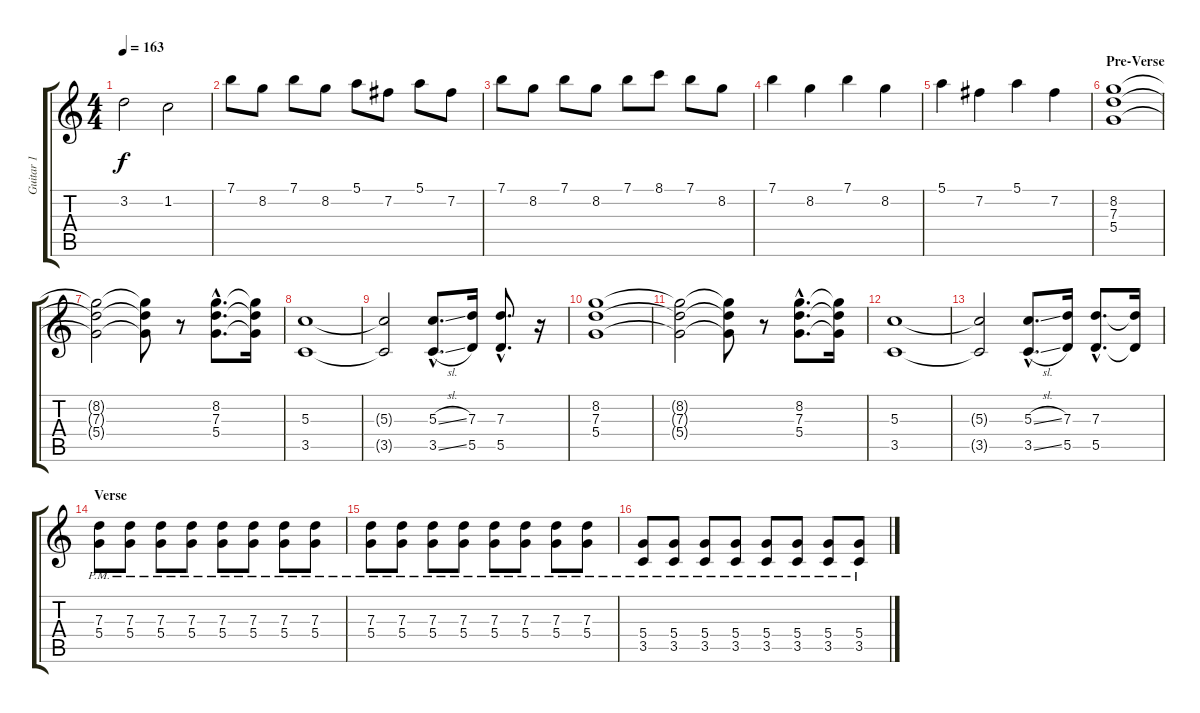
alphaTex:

\track ("Guitar 1" "Guitar 1") {instrument distortionguitar}
\staff {score tabs}
\tuning (E4 B3 G3 D3 A2 E2) {hide}
\ts (4 4)
\tempo 163
\clef g2
\ks c
3.2.2{dy f} 1.2.2 |
7.1.8 8.2.8 7.1.8 8.2.8 5.1.8 7.2.8 5.1.8 7.2.8 |
7.1.8 8.2.8 7.1.8 8.2.8 7.1.8 8.1.8 7.1.8 8.2.8 |
7.1.4 8.2.4 7.1.4 8.2.4 |
5.1.4 7.2.4 5.1.4 7.2.4 |
\section ("" "Pre-Verse")
(8.2 7.3 5.4).1 |
(8.2{t} 7.3{t} 5.4{t}).2 (8.2{t} 7.3{t} 5.4{t}).8 r.8 (8.2{hac} 7.3{hac} 5.4{hac}).8{d} (8.2{t} 7.3{t} 5.4{t}).16 |
(5.3 3.5).1 |
(5.3{t} 3.5{t}).2 (5.3{sl hac} 3.5{sl hac}).8{d} (7.3 5.5).16 (7.3{hac} 5.5{hac}).8{d} r.16 |
(8.2 7.3 5.4).1 |
(8.2{t} 7.3{t} 5.4{t}).2 (8.2{t} 7.3{t} 5.4{t}).8 r.8 (8.2{hac} 7.3{hac} 5.4{hac}).8{d} (8.2{t} 7.3{t} 5.4{t}).16 |
(5.3 3.5).1 |
(5.3{t} 3.5{t}).2 (5.3{sl hac} 3.5{sl hac}).8{d} (7.3 5.5).16 (7.3{hac} 5.5{hac}).8{d} (7.3{t} 5.5{t}).16 |
\section ("" "Verse")
(7.3{pm} 5.4{pm}).8 (7.3{pm} 5.4{pm}).8 (7.3{pm} 5.4{pm}).8 (7.3{pm} 5.4{pm}).8 (7.3{pm} 5.4{pm}).8 (7.3{pm} 5.4{pm}).8 (7.3{pm} 5.4{pm}).8 (7.3{pm} 5.4{pm}).8 |
(7.3{pm} 5.4{pm}).8 (7.3{pm} 5.4{pm}).8 (7.3{pm} 5.4{pm}).8 (7.3{pm} 5.4{pm}).8 (7.3{pm} 5.4{pm}).8 (7.3{pm} 5.4{pm}).8 (7.3{pm} 5.4{pm}).8 (7.3{pm} 5.4{pm}).8 |
(5.4{pm} 3.5{pm}).8 (5.4{pm} 3.5{pm}).8 (5.4{pm} 3.5{pm}).8 (5.4{pm} 3.5{pm}).8 (5.4{pm} 3.5{pm}).8 (5.4{pm} 3.5{pm}).8 (5.4{pm} 3.5{pm}).8 (5.4{pm} 3.5{pm}).8
